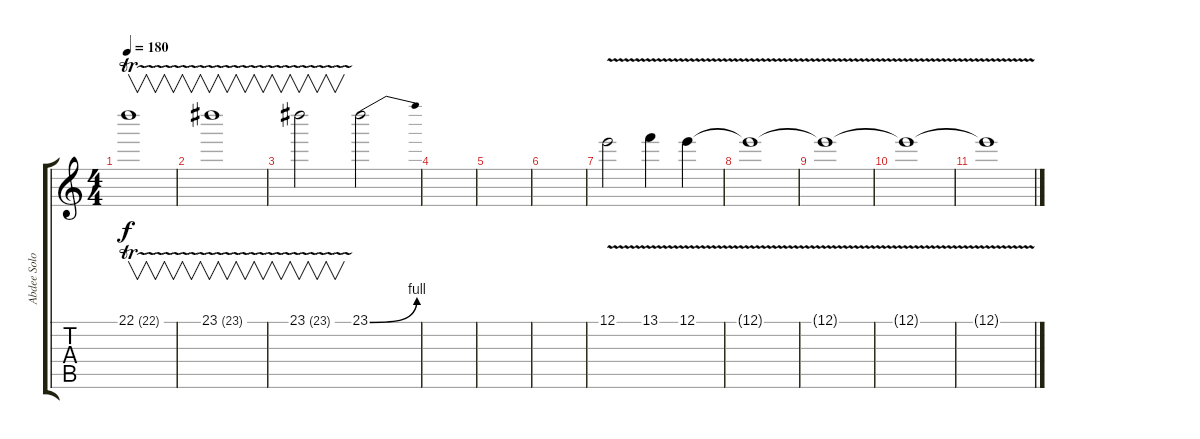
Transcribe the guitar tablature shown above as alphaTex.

\track ("Abdee Solo" "Abdee Solo") {instrument overdrivenguitar}
\staff {score tabs}
\tuning (E4 B3 G3 D3 A2 E2) {hide}
\ts (4 4)
\tempo 180
\clef g2
\ks c
22.1{tr (22 16)}.1{v dy f} |
23.1{tr (23 16)}.1{v} |
23.1{tr (23 16)}.2{v} 23.1{be (bend 0 0 60 4)}.2 |
|
|
|
12.1{v}.2 13.1{v}.4 12.1{v}.4 |
12.1{t}.1 |
12.1{v t}.1 |
12.1{v t}.1 |
12.1{v t}.1
